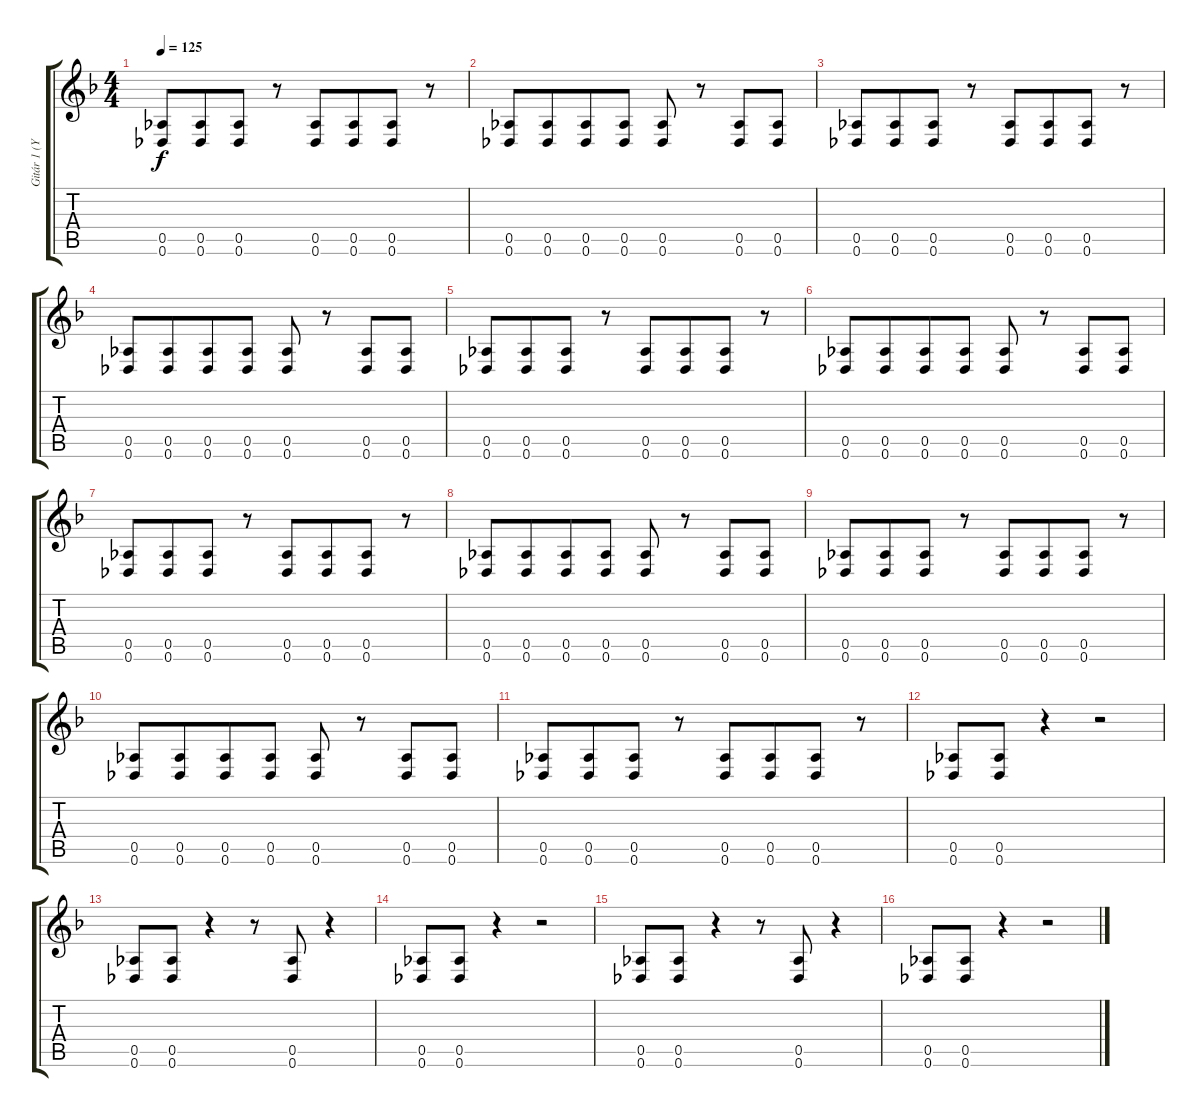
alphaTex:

\track ("Gitár 1 (Yngwie Malmsteen)" "Gitár 1 (Y") {instrument distortionguitar}
\staff {score tabs}
\tuning (Eb4 Bb3 Gb3 Db3 Ab2 Db2) {hide}
\ts (4 4)
\tempo 125
\clef g2
\ks f
(0.5 0.6).8{dy f} (0.5 0.6).8{beam merge} (0.5 0.6).8 r.8 (0.5 0.6).8{beam merge} (0.5 0.6).8{beam merge} (0.5 0.6).8 r.8 |
(0.5 0.6).8 (0.5 0.6).8{beam merge} (0.5 0.6).8 (0.5 0.6).8 (0.5 0.6).8 r.8{beam merge} (0.5 0.6).8 (0.5 0.6).8 |
(0.5 0.6).8 (0.5 0.6).8{beam merge} (0.5 0.6).8 r.8 (0.5 0.6).8{beam merge} (0.5 0.6).8{beam merge} (0.5 0.6).8 r.8 |
(0.5 0.6).8 (0.5 0.6).8{beam merge} (0.5 0.6).8 (0.5 0.6).8 (0.5 0.6).8 r.8{beam merge} (0.5 0.6).8 (0.5 0.6).8 |
(0.5 0.6).8 (0.5 0.6).8{beam merge} (0.5 0.6).8 r.8 (0.5 0.6).8{beam merge} (0.5 0.6).8{beam merge} (0.5 0.6).8 r.8 |
(0.5 0.6).8 (0.5 0.6).8{beam merge} (0.5 0.6).8 (0.5 0.6).8 (0.5 0.6).8 r.8{beam merge} (0.5 0.6).8 (0.5 0.6).8 |
(0.5 0.6).8 (0.5 0.6).8{beam merge} (0.5 0.6).8 r.8 (0.5 0.6).8{beam merge} (0.5 0.6).8{beam merge} (0.5 0.6).8 r.8 |
(0.5 0.6).8 (0.5 0.6).8{beam merge} (0.5 0.6).8 (0.5 0.6).8 (0.5 0.6).8 r.8{beam merge} (0.5 0.6).8 (0.5 0.6).8 |
(0.5 0.6).8 (0.5 0.6).8{beam merge} (0.5 0.6).8 r.8 (0.5 0.6).8{beam merge} (0.5 0.6).8{beam merge} (0.5 0.6).8 r.8 |
(0.5 0.6).8 (0.5 0.6).8{beam merge} (0.5 0.6).8 (0.5 0.6).8 (0.5 0.6).8 r.8{beam merge} (0.5 0.6).8 (0.5 0.6).8 |
(0.5 0.6).8 (0.5 0.6).8{beam merge} (0.5 0.6).8 r.8 (0.5 0.6).8{beam merge} (0.5 0.6).8{beam merge} (0.5 0.6).8 r.8 |
(0.5 0.6).8 (0.5 0.6).8 r.4 r.2 |
(0.5 0.6).8 (0.5 0.6).8 r.4 r.8 (0.5 0.6).8 r.4 |
(0.5 0.6).8 (0.5 0.6).8 r.4 r.2 |
(0.5 0.6).8 (0.5 0.6).8 r.4 r.8 (0.5 0.6).8 r.4 |
(0.5 0.6).8 (0.5 0.6).8 r.4 r.2
